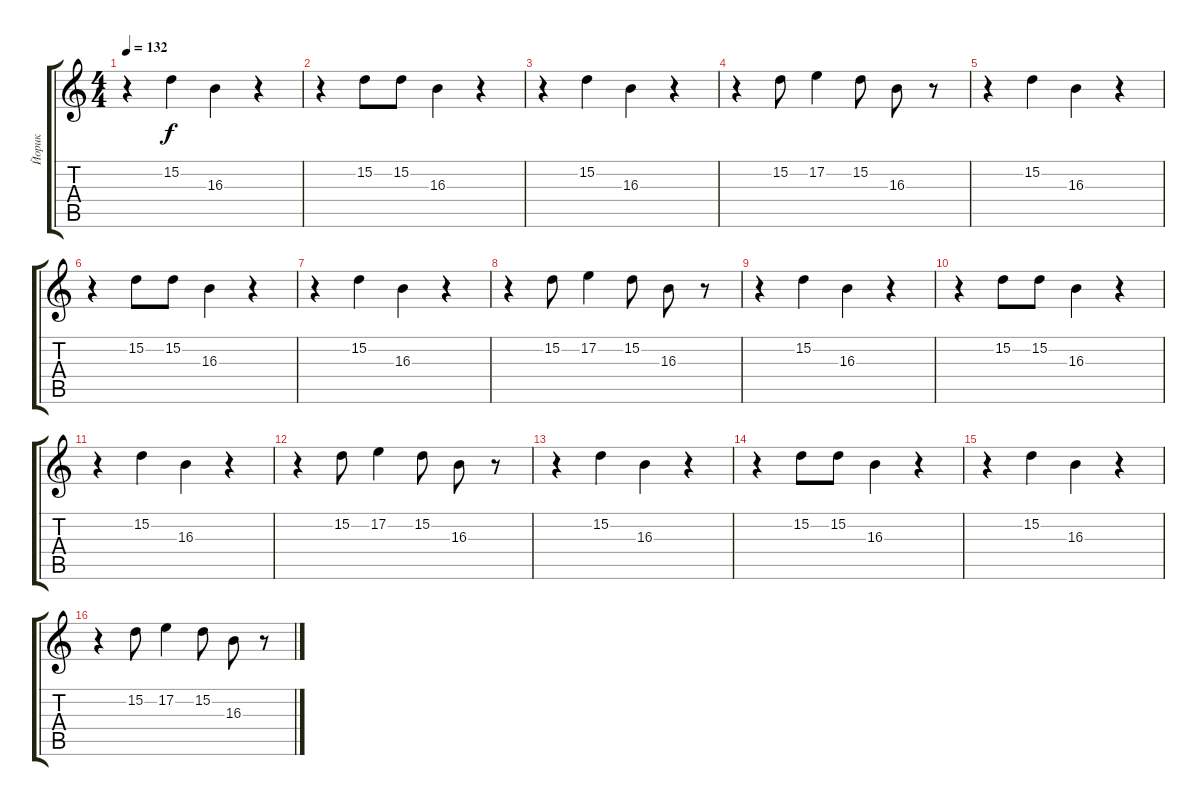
\track ("Йорик" "Йорик") {instrument pizzicatostrings}
\staff {score tabs}
\tuning (E4 B3 G3 D3 A2 E2) {hide}
\ts (4 4)
\tempo 132
\clef g2
\ks c
r.4{dy f} 15.2.4 16.3.4 r.4 |
r.4 15.2.8 15.2.8 16.3.4 r.4 |
r.4 15.2.4 16.3.4 r.4 |
r.4 15.2.8 17.2.4 15.2.8 16.3.8 r.8 |
r.4 15.2.4 16.3.4 r.4 |
r.4 15.2.8 15.2.8 16.3.4 r.4 |
r.4 15.2.4 16.3.4 r.4 |
r.4 15.2.8 17.2.4 15.2.8 16.3.8 r.8 |
r.4 15.2.4 16.3.4 r.4 |
r.4 15.2.8 15.2.8 16.3.4 r.4 |
r.4 15.2.4 16.3.4 r.4 |
r.4 15.2.8 17.2.4 15.2.8 16.3.8 r.8 |
r.4 15.2.4 16.3.4 r.4 |
r.4 15.2.8 15.2.8 16.3.4 r.4 |
r.4 15.2.4 16.3.4 r.4 |
r.4 15.2.8 17.2.4 15.2.8 16.3.8 r.8
